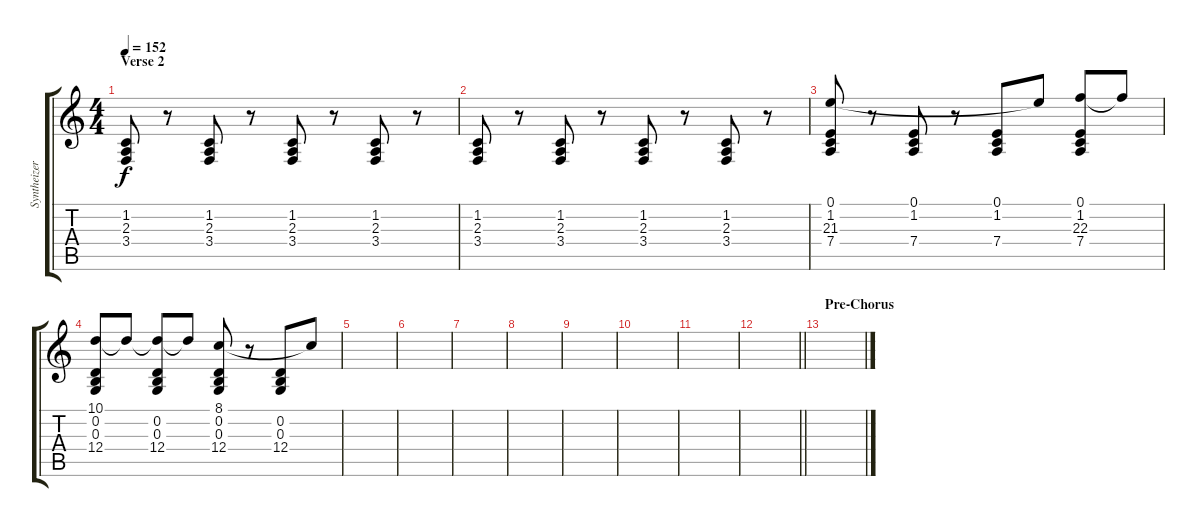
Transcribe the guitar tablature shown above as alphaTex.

\track ("Syntheizer" "Syntheizer") {instrument synthstrings1}
\staff {score tabs}
\tuning (E4 B3 G3 D3 A2 E2) {hide}
\ts (4 4)
\section ("" "Verse 2")
\tempo 152
\clef g2
\ks c
(1.2 2.3 3.4).8{dy f} r.8 (1.2 2.3 3.4).8 r.8 (1.2 2.3 3.4).8 r.8 (1.2 2.3 3.4).8 r.8 |
(1.2 2.3 3.4).8 r.8 (1.2 2.3 3.4).8 r.8 (1.2 2.3 3.4).8 r.8 (1.2 2.3 3.4).8 r.8 |
(0.1 1.2 21.3 7.4).8 r.8 (0.1 1.2 7.4).8 r.8 (0.1 1.2 7.4).8 21.3{t}.8 (0.1 1.2 22.3 7.4).8 22.3{t}.8 |
(10.1 0.2 0.3 12.4).8 10.1{t}.8 (10.1{t} 0.2 0.3 12.4).8 10.1{t}.8 (8.1 0.2 0.3 12.4).8 r.8 (0.2 0.3 12.4).8 8.1{t}.8 |
|
|
|
|
|
|
|
\barLineRight lightlight
|
\section ("" "Pre-Chorus")
